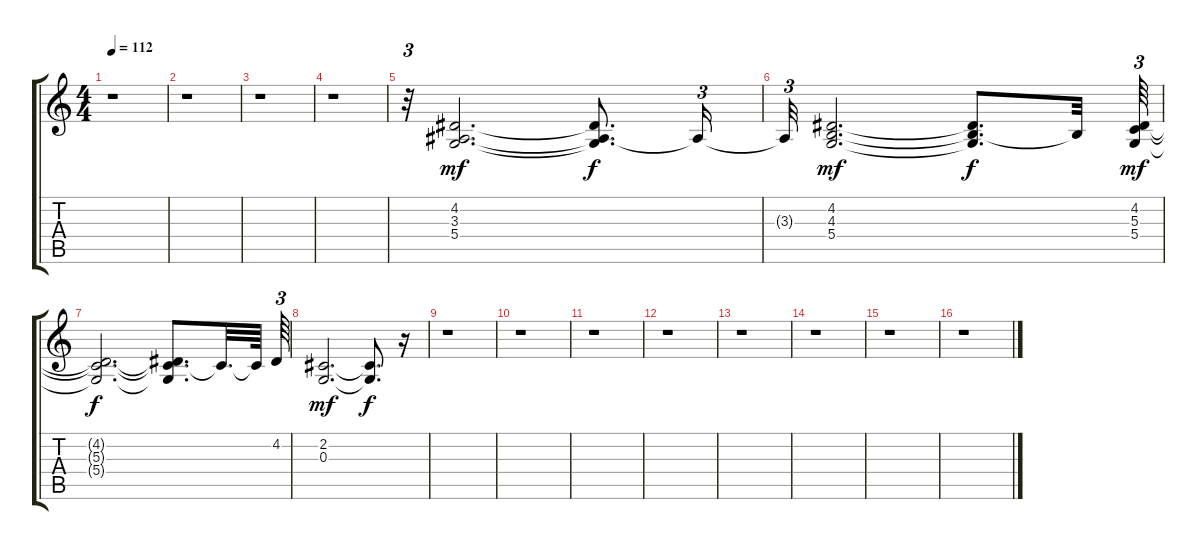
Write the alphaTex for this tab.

\track "" {instrument voiceoohs}
\staff {score tabs}
\tuning (E4 B3 G3 D3 A2 E2) {hide}
\ts (4 4)
\tempo 112
\clef g2
\ks c
r.1{dy f} |
r.1 |
r.1 |
r.1 |
r.32{tu (3 2)} (4.2 3.3 5.4).2{d dy mf} (4.2{t} 3.3{t} 5.4{t}).8{d dy f} 3.3{t}.16{tu (3 2)} |
3.3{t}.32{tu (3 2)} (4.2 4.3 5.4).2{d dy mf} (4.2{t} 4.3{t} 5.4{t}).8{d dy f} 4.3{t}.32 (4.2 5.3 5.4).64{tu (3 2) dy mf} |
(4.2{t} 5.3{t} 5.4{t}).2{d dy f} (4.2{t} 5.3{t} 5.4{t}).8{d} 5.3{t}.32{d} 5.3{t}.64 4.2.64{tu (3 2)} |
(2.2 0.3).2{d dy mf} (2.2{t} 0.3{t}).8{d dy f} r.16 |
r.1 |
r.1 |
r.1 |
r.1 |
r.1 |
r.1 |
r.1 |
r.1
